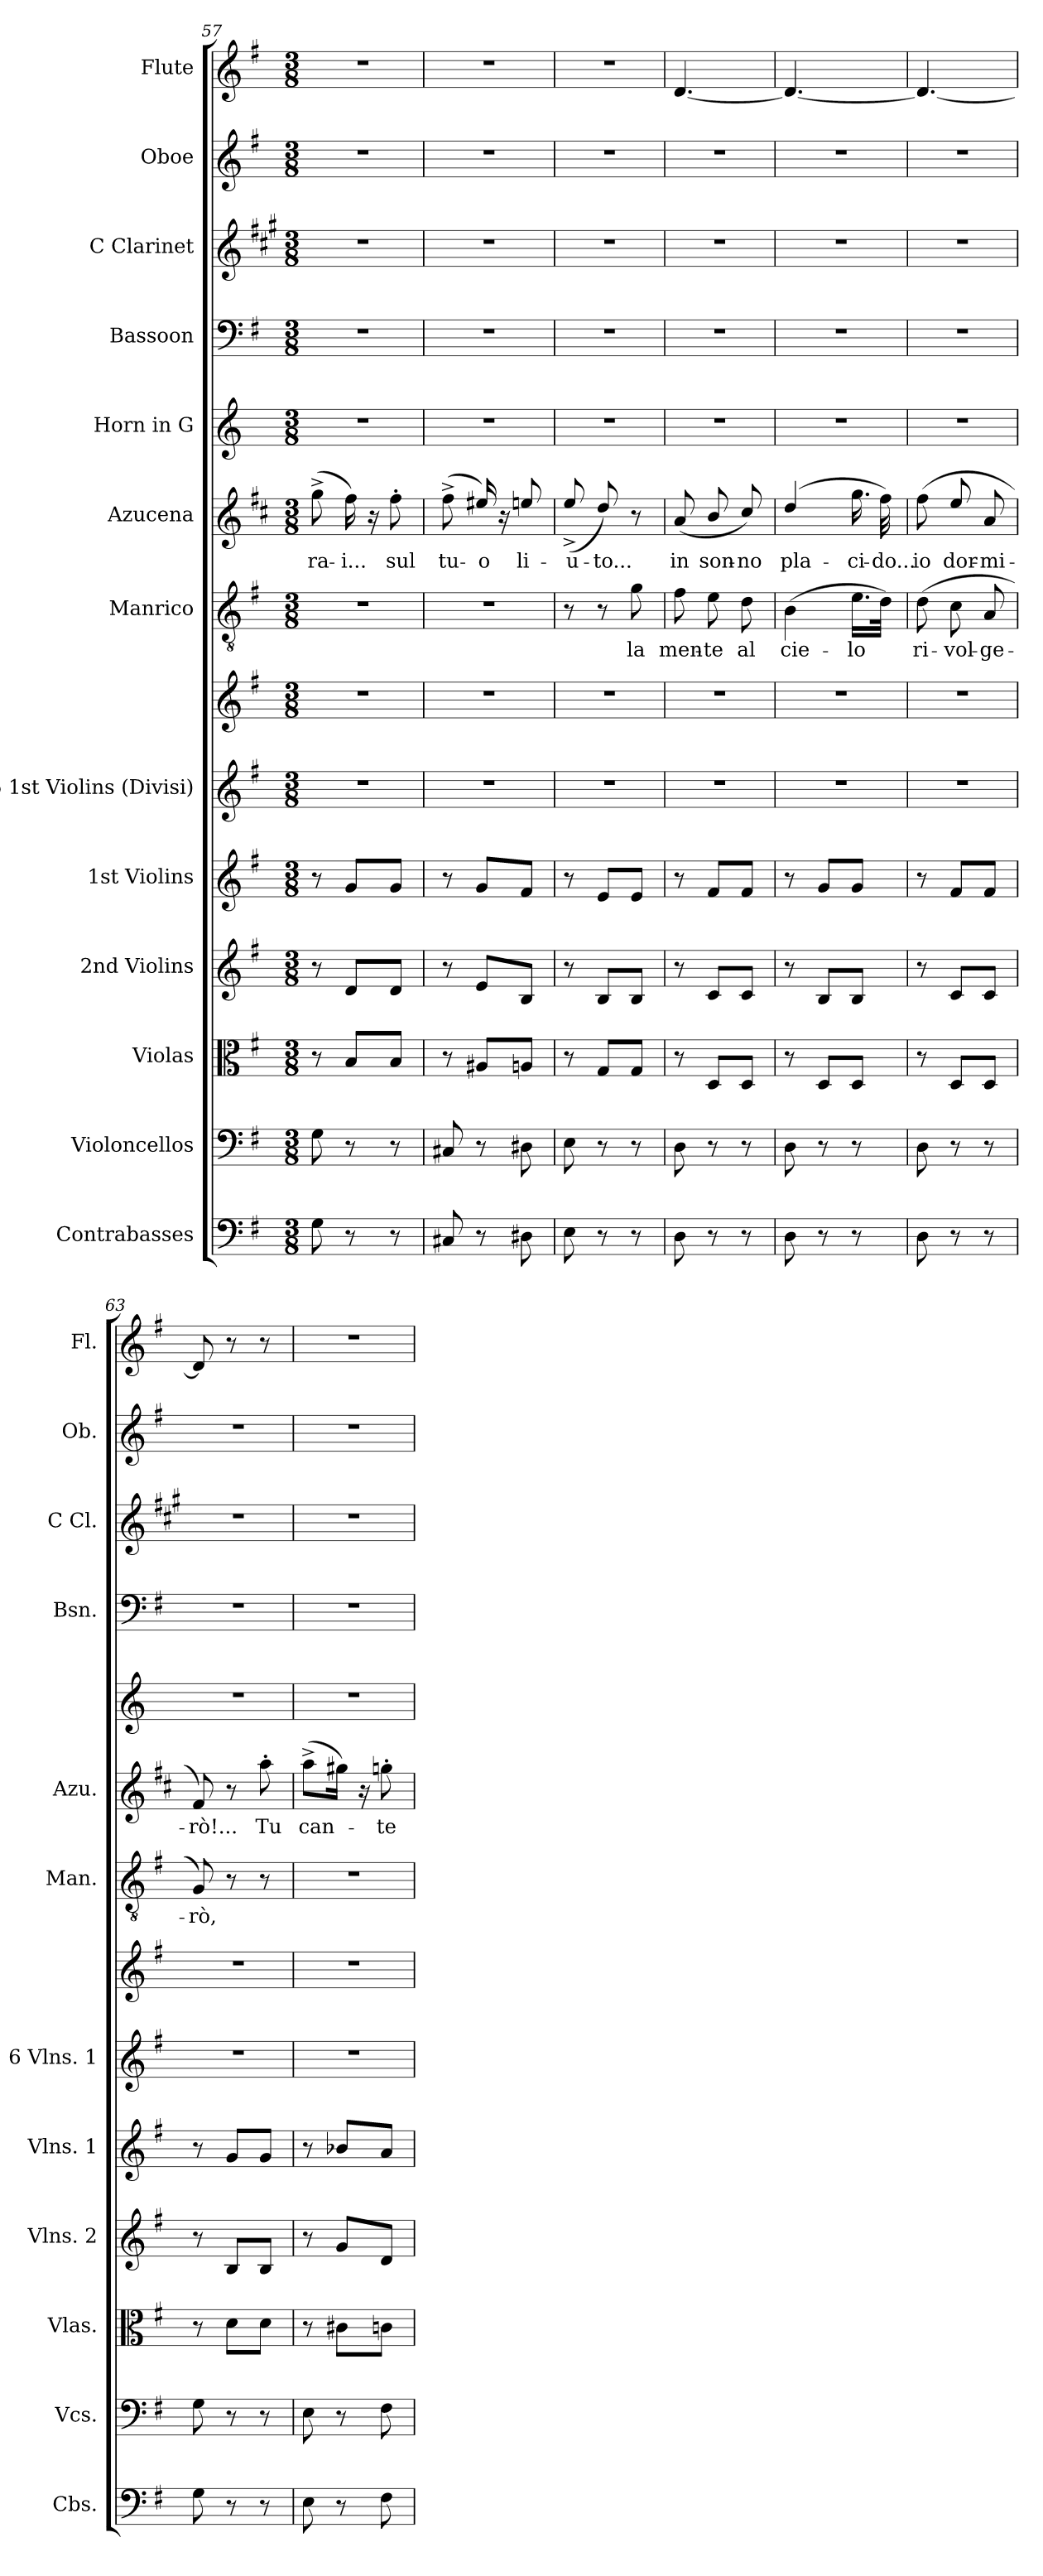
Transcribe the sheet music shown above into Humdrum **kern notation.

**kern	**kern	**kern	**kern	**kern	**kern	**kern	**kern	**text	**kern	**text	**kern	**kern	**kern	**kern	**kern
*part13	*part12	*part11	*part10	*part9	*part8	*part8	*part7	*part7	*part6	*part6	*part5	*part4	*part3	*part2	*part1
*staff14	*staff13	*staff12	*staff11	*staff10	*staff9	*staff8	*staff7	*staff7	*staff6	*staff6	*staff5	*staff4	*staff3	*staff2	*staff1
*I"Contrabasses	*I"Violoncellos	*I"Violas	*I"2nd Violins	*I"1st Violins	*I"6 1st Violins (Divisi)	*	*I"Manrico	*	*I"Azucena	*	*I"Horn in G	*I"Bassoon	*I"C Clarinet	*I"Oboe	*I"Flute
*I'Cbs.	*I'Vcs.	*I'Vlas.	*I'Vlns. 2	*I'Vlns. 1	*I'6 Vlns. 1	*	*I'Man.	*	*I'Azu.	*	*	*I'Bsn.	*I'C Cl.	*I'Ob.	*I'Fl.
*clefF4	*clefF4	*clefC3	*clefG2	*clefG2	*clefG2	*clefG2	*clefGv2	*	*clefG2	*	*clefG2	*clefF4	*clefG2	*clefG2	*clefG2
*ITrd7c12	*	*	*	*	*	*	*	*	*ITrd4c7	*	*ITrd3c5	*	*ITrd1c2	*	*
*k[f#]	*k[f#]	*k[f#]	*k[f#]	*k[f#]	*k[f#]	*k[f#]	*k[f#]	*	*k[f#]	*	*k[f#]	*k[f#]	*k[f#]	*k[f#]	*k[f#]
*M3/8	*M3/8	*M3/8	*M3/8	*M3/8	*M3/8	*M3/8	*M3/8	*	*M3/8	*	*M3/8	*M3/8	*M3/8	*M3/8	*M3/8
=57	=57	=57	=57	=57	=57	=57	=57	=57	=57	=57	=57	=57	=57	=57	=57
!	!	!	!	!	!	!	!	!	!	!LO:LY:b	!	!	!	!	!
8GG\	8G\	8r	8r	8r	4.r	4.r	4.r	.	(>8cc^\	-ra-	4.r	4.r	4.r	4.r	4.r
!	!	!	!	!	!	!	!	!	!	!LO:LY:b	!	!	!	!	!
8r	8r	8B/L	8d/L	8g/L	.	.	.	.	16b\)	-i...	.	.	.	.	.
.	.	.	.	.	.	.	.	.	16r	.	.	.	.	.	.
!	!	!	!	!	!	!	!	!	!	!LO:LY:b	!	!	!	!	!
8r	8r	8B/J	8d/J	8g/J	.	.	.	.	8b'\	sul	.	.	.	.	.
!!LO:PB:g=z
=58	=58	=58	=58	=58	=58	=58	=58	=58	=58	=58	=58	=58	=58	=58	=58
!	!	!	!	!	!	!	!	!	!	!LO:LY:b	!	!	!	!	!
8CC#X/	8C#X/	8r	8r	8r	4.r	4.r	4.r	.	(>8b^\	tu-	4.r	4.r	4.r	4.r	4.r
!	!	!	!	!	!	!	!	!	!	!LO:LY:b	!	!	!	!	!
8r	8r	8A#X/L	8e/L	8g/L	.	.	.	.	16a#X/)	-o	.	.	.	.	.
.	.	.	.	.	.	.	.	.	16r	.	.	.	.	.	.
!	!	!	!	!	!	!	!	!	!	!LO:LY:b	!	!	!	!	!
8DD#X\	8D#X\	8An/J	8B/J	8f#/J	.	.	.	.	8an/	li-	.	.	.	.	.
=59	=59	=59	=59	=59	=59	=59	=59	=59	=59	=59	=59	=59	=59	=59	=59
!	!	!	!	!	!	!	!	!	!	!LO:LY:b	!	!	!	!	!
8EE\	8E\	8r	8r	8r	4.r	4.r	8r	.	(<8a^/	-u-	4.r	4.r	4.r	4.r	4.r
!	!	!	!	!	!	!	!	!	!	!LO:LY:b	!	!	!	!	!
8r	8r	8G/L	8B/L	8e/L	.	.	8r	.	8g/)	-to...	.	.	.	.	.
!	!	!	!	!	!	!	!	!LO:LY:b	!	!	!	!	!	!	!
8r	8r	8G/J	8B/J	8e/J	.	.	8g\	la	8r	.	.	.	.	.	.
=60	=60	=60	=60	=60	=60	=60	=60	=60	=60	=60	=60	=60	=60	=60	=60
!	!	!	!	!	!	!	!	!LO:LY:b	!	!LO:LY:b	!	!	!	!	!
8DD\	8D\	8r	8r	8r	4.r	4.r	8f#\	men-	(<8d/	in	4.r	4.r	4.r	4.r	[4.d/
!	!	!	!	!	!	!	!	!LO:LY:b	!	!LO:LY:b	!	!	!	!	!
8r	8r	8D/L	8c/L	8f#/L	.	.	8e\	-te	8e/	son-	.	.	.	.	.
!	!	!	!	!	!	!	!	!LO:LY:b	!	!LO:LY:b	!	!	!	!	!
8r	8r	8D/J	8c/J	8f#/J	.	.	8d\	al	8f#/)	-no	.	.	.	.	.
=61	=61	=61	=61	=61	=61	=61	=61	=61	=61	=61	=61	=61	=61	=61	=61
!	!	!	!	!	!	!	!	!LO:LY:b	!	!LO:LY:b	!	!	!	!	!
8DD\	8D\	8r	8r	8r	4.r	4.r	(>4B\	cie-	(>4g/	pla-	4.r	4.r	4.r	4.r	4.d/_
8r	8r	8D/L	8B/L	8g/L	.	.	.	.	.	.	.	.	.	.	.
!	!	!	!	!	!	!	!	!LO:LY:b	!	!LO:LY:b	!	!	!	!	!
8r	8r	8D/J	8B/J	8g/J	.	.	16.e\LL	-lo	16.cc\	-ci-	.	.	.	.	.
!	!	!	!	!	!	!	!	!	!	!LO:LY:b	!	!	!	!	!
.	.	.	.	.	.	.	32d\JJk)	.	32b\)	-do...	.	.	.	.	.
=62	=62	=62	=62	=62	=62	=62	=62	=62	=62	=62	=62	=62	=62	=62	=62
!	!	!	!	!	!	!	!	!LO:LY:b	!	!LO:LY:b	!	!	!	!	!
8DD\	8D\	8r	8r	8r	4.r	4.r	(>8d\	ri-	(>8b\	io	4.r	4.r	4.r	4.r	4.d/_
!	!	!	!	!	!	!	!	!LO:LY:b	!	!LO:LY:b	!	!	!	!	!
8r	8r	8D/L	8c/L	8f#/L	.	.	8c\	-vol-	8a/	dor-	.	.	.	.	.
!	!	!	!	!	!	!	!	!LO:LY:b	!	!LO:LY:b	!	!	!	!	!
8r	8r	8D/J	8c/J	8f#/J	.	.	8A/	-ge-	8d/	-mi-	.	.	.	.	.
=63	=63	=63	=63	=63	=63	=63	=63	=63	=63	=63	=63	=63	=63	=63	=63
!	!	!	!	!	!	!	!	!LO:LY:b	!	!LO:LY:b	!	!	!	!	!
8GG\	8G\	8r	8r	8r	4.r	4.r	8G/)	-rò,	8B/)	-rò!...	4.r	4.r	4.r	4.r	8d/]
8r	8r	8d\L	8B/L	8g/L	.	.	8r	.	8r	.	.	.	.	.	8r
!	!	!	!	!	!	!	!	!	!	!LO:LY:b	!	!	!	!	!
8r	8r	8d\J	8B/J	8g/J	.	.	8r	.	8dd'\	Tu	.	.	.	.	8r
=64	=64	=64	=64	=64	=64	=64	=64	=64	=64	=64	=64	=64	=64	=64	=64
!	!	!	!	!	!	!	!	!	!	!LO:LY:b	!	!	!	!	!
8EE\	8E\	8r	8r	8r	4.r	4.r	4.r	.	(>8dd^\L	can-	4.r	4.r	4.r	4.r	4.r
8r	8r	8c#X\L	8g/L	8b-X/L	.	.	.	.	16cc#X\Jk)	.	.	.	.	.	.
.	.	.	.	.	.	.	.	.	16r	.	.	.	.	.	.
!	!	!	!	!	!	!	!	!	!	!LO:LY:b	!	!	!	!	!
8FF#\	8F#\	8cn\J	8d/J	8a/J	.	.	.	.	8ccn'\	-te-	.	.	.	.	.
=	=	=	=	=	=	=	=	=	=	=	=	=	=	=	=
*-	*-	*-	*-	*-	*-	*-	*-	*-	*-	*-	*-	*-	*-	*-	*-
